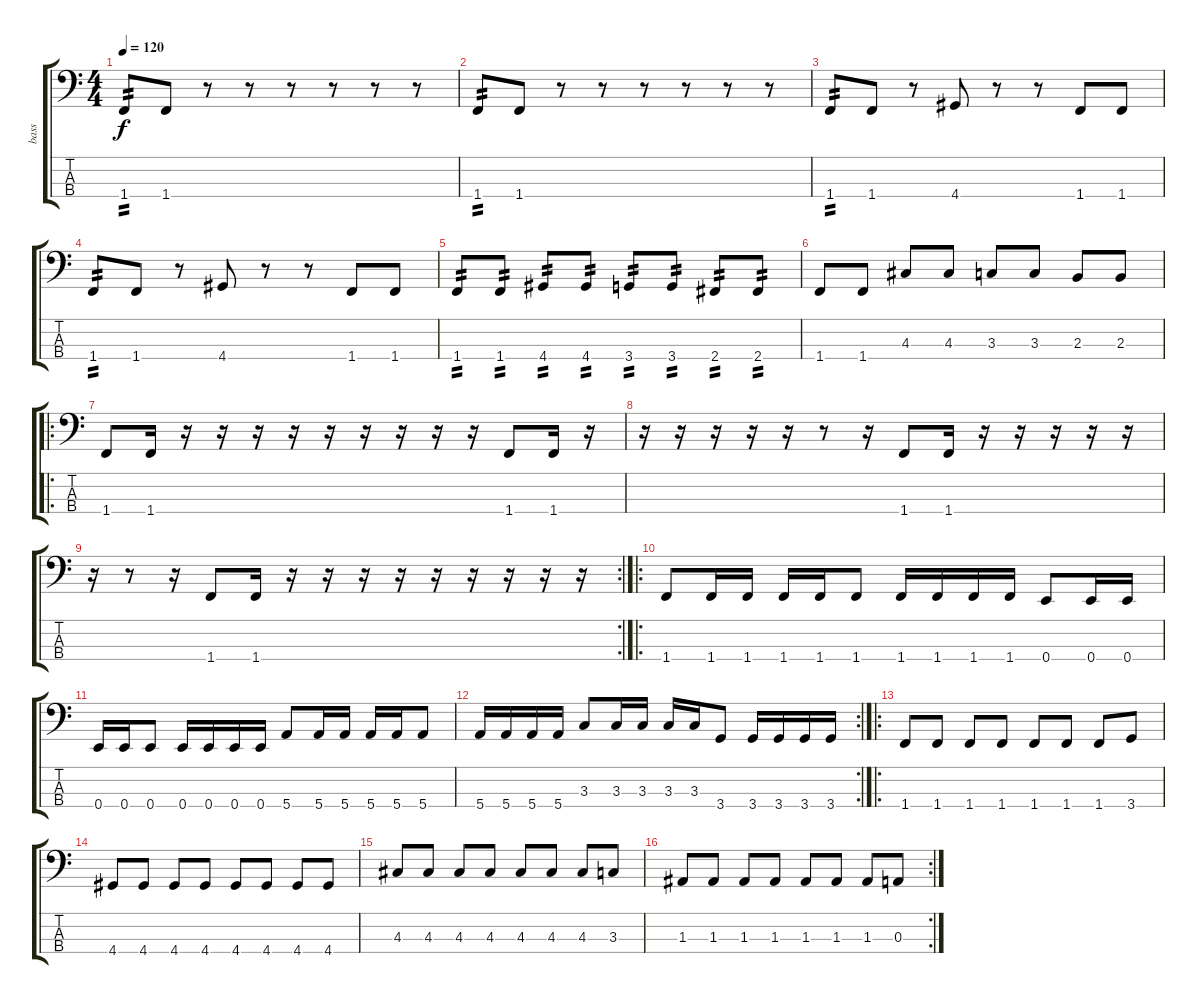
\track ("bass" "bass") {instrument electricbassfinger}
\staff {score tabs}
\tuning (G2 D2 A1 E1) {hide}
\ts (4 4)
\tempo 120
\clef f4
\ks c
1.4.8{tp 2 dy f} 1.4.8 r.8 r.8 r.8 r.8 r.8 r.8 |
1.4.8{tp 2} 1.4.8 r.8 r.8 r.8 r.8 r.8 r.8 |
1.4.8{tp 2} 1.4.8 r.8 4.4.8 r.8 r.8 1.4.8 1.4.8 |
1.4.8{tp 2} 1.4.8 r.8 4.4.8 r.8 r.8 1.4.8 1.4.8 |
1.4.8{tp 2} 1.4.8{tp 2} 4.4.8{tp 2} 4.4.8{tp 2} 3.4.8{tp 2} 3.4.8{tp 2} 2.4.8{tp 2} 2.4.8{tp 2} |
1.4.8 1.4.8 4.3.8 4.3.8 3.3.8 3.3.8 2.3.8 2.3.8 |
\ro
1.4.8 1.4.16 r.16 r.16 r.16 r.16 r.16 r.16 r.16 r.16 r.16 1.4.8 1.4.16 r.16 |
r.16 r.16 r.16 r.16 r.16 r.8 r.16 1.4.8 1.4.16 r.16 r.16 r.16 r.16 r.16 |
\rc 2
r.16 r.8 r.16 1.4.8 1.4.16 r.16 r.16 r.16 r.16 r.16 r.16 r.16 r.16 r.16 |
\ro
1.4.8 1.4.16 1.4.16 1.4.16 1.4.16 1.4.8 1.4.16 1.4.16 1.4.16 1.4.16 0.4.8 0.4.16 0.4.16 |
0.4.16 0.4.16 0.4.8 0.4.16 0.4.16 0.4.16 0.4.16 5.4.8 5.4.16 5.4.16 5.4.16 5.4.16 5.4.8 |
\rc 2
5.4.16 5.4.16 5.4.16 5.4.16 3.3.8 3.3.16 3.3.16 3.3.16 3.3.16 3.4.8 3.4.16 3.4.16 3.4.16 3.4.16 |
\ro
1.4.8 1.4.8 1.4.8 1.4.8 1.4.8 1.4.8 1.4.8 3.4.8 |
4.4.8 4.4.8 4.4.8 4.4.8 4.4.8 4.4.8 4.4.8 4.4.8 |
4.3.8 4.3.8 4.3.8 4.3.8 4.3.8 4.3.8 4.3.8 3.3.8 |
\rc 2
1.3.8 1.3.8 1.3.8 1.3.8 1.3.8 1.3.8 1.3.8 0.3.8
